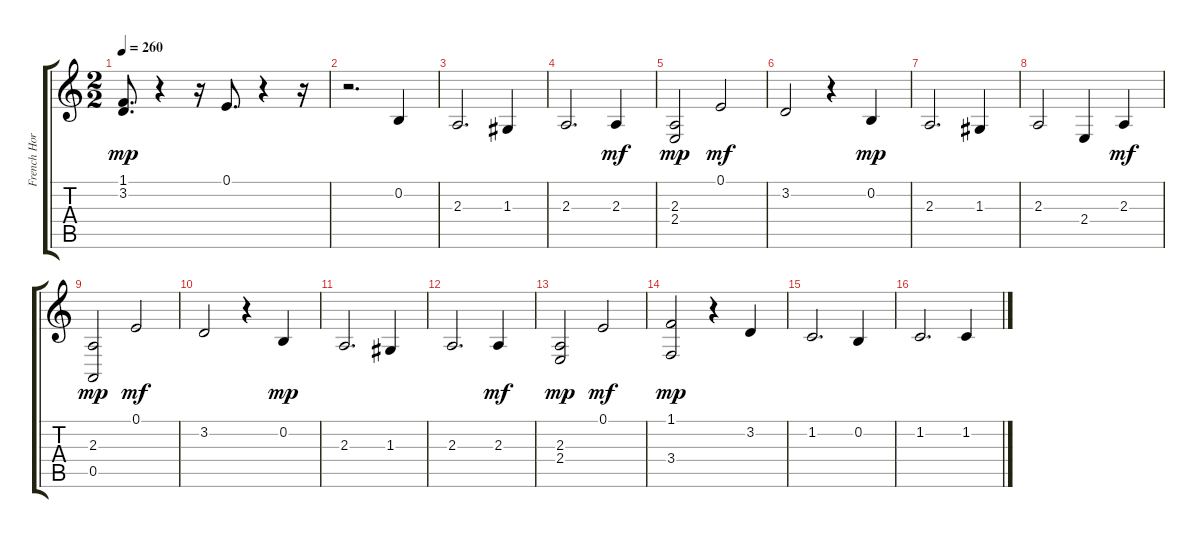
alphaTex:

\track ("French Horn <---" "French Hor") {instrument frenchhorn}
\staff {score tabs}
\tuning (E4 B3 G3 D3 A2 E2) {hide}
\ts (2 2)
\tempo 260
\clef g2
\ks c
(1.1 3.2).8{d dy mp} r.4 r.16 0.1.8{d} r.4 r.16 |
r.2{d} 0.2.4 |
2.3.2{d} 1.3.4 |
2.3.2{d} 2.3.4{dy mf} |
(2.3 2.4).2{dy mp} 0.1.2{dy mf} |
3.2.2 r.4 0.2.4{dy mp} |
2.3.2{d} 1.3.4 |
2.3.2 2.4.4 2.3.4{dy mf} |
(2.3 0.5).2{dy mp} 0.1.2{dy mf} |
3.2.2 r.4 0.2.4{dy mp} |
2.3.2{d} 1.3.4 |
2.3.2{d} 2.3.4{dy mf} |
(2.3 2.4).2{dy mp} 0.1.2{dy mf} |
(1.1 3.4).2{dy mp} r.4 3.2.4 |
1.2.2{d} 0.2.4 |
1.2.2{d} 1.2.4
